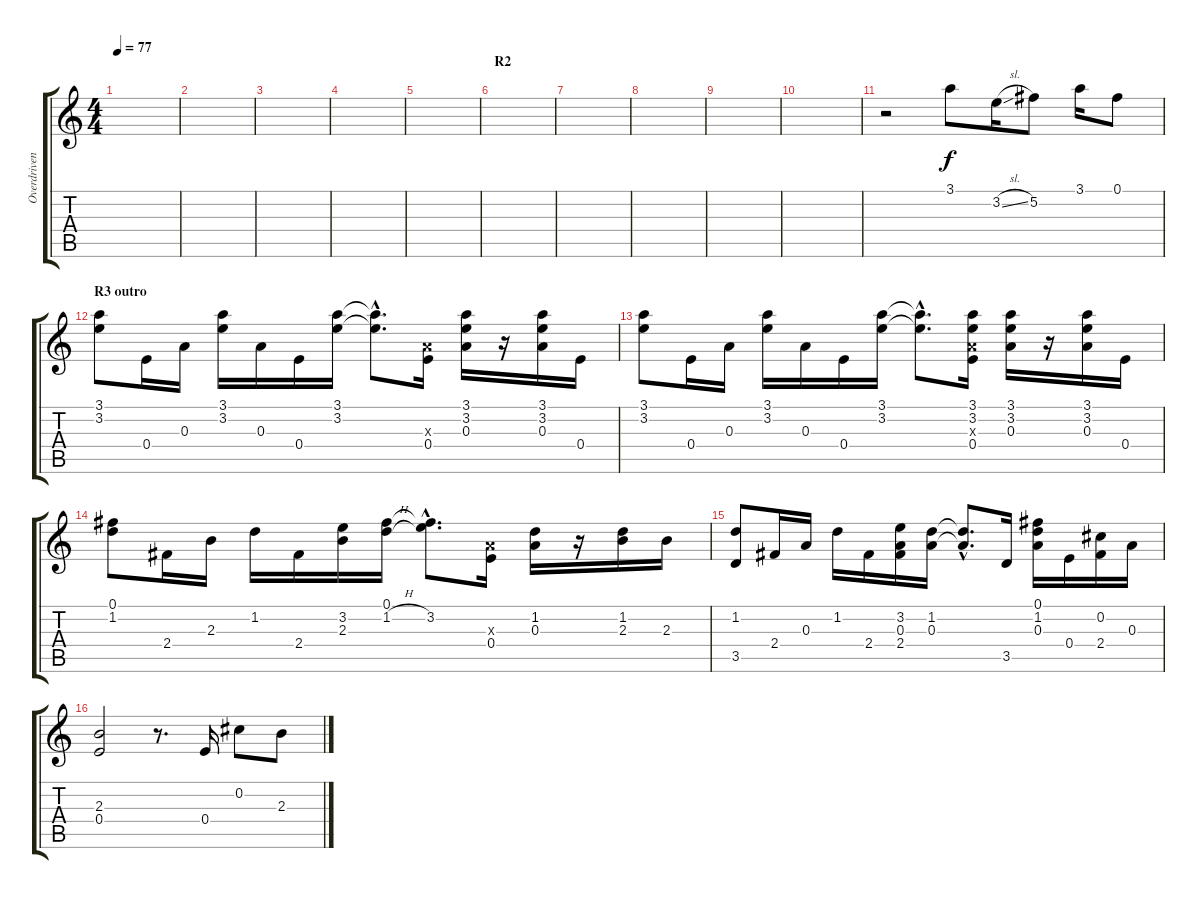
\track ("Overdriven" "Overdriven") {instrument overdrivenguitar}
\staff {score tabs}
\tuning (Gb4 Db4 A3 E3 B2 Gb2) {hide}
\ts (4 4)
\tempo 77
\clef g2
\ks c
|
|
|
|
|
\section ("" "R2")
|
|
|
|
|
r.2 3.1.8 3.2{sl}.16 5.2.8 3.1.16 0.1.8 |
\section ("" "R3 outro")
(3.1 3.2).8 0.4.16 0.3.16 (3.1 3.2).16 0.3.16 0.4.16 (3.1 3.2).16 (3.1{hac t} 3.2{hac t}).8{d} (0.3{x} 0.4).16 (3.1 3.2 0.3).16 r.16 (3.1 3.2 0.3).16 0.4.16 |
(3.1 3.2).8 0.4.16 0.3.16 (3.1 3.2).16 0.3.16 0.4.16 (3.1 3.2).16 (3.1{hac t} 3.2{hac t}).8{d} (3.1 3.2 0.3{x} 0.4).16 (3.1 3.2 0.3).16 r.16 (3.1 3.2 0.3).16 0.4.16 |
(0.1 1.2).8 2.4.16 2.3.16 1.2.16 2.4.16 (3.2 2.3).16 (0.1 1.2{h}).16 (0.1{hac t} 3.2{hac}).8{d} (0.3{x} 0.4).16 (1.2 0.3).16 r.16 (1.2 2.3).16 2.3.16 |
(1.2 3.5).8 2.4.16 0.3.16 1.2.16 2.4.16 (3.2 0.3 2.4).16 (1.2 0.3).16 (1.2{hac t} 0.3{hac t}).8{d} 3.5.16 (0.1 1.2 0.3).16 0.4.16 (0.2 2.4).16 0.3.16 |
(2.3 0.4).2 r.8{d} 0.4.16 0.2.8 2.3.8
